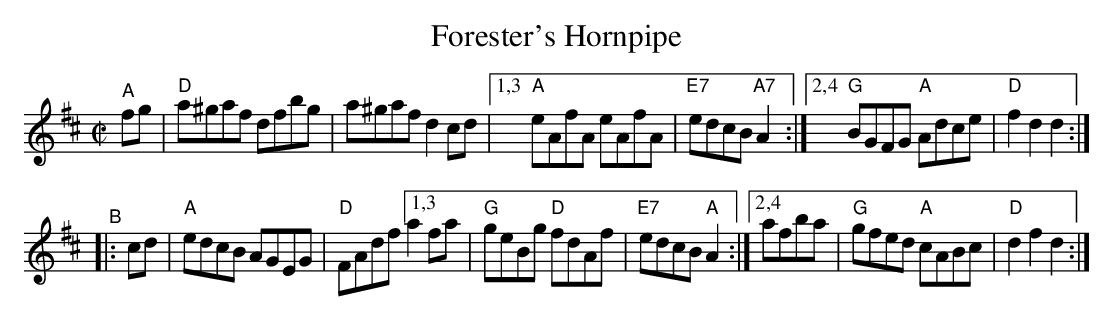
X:1
T: Forester's Hornpipe
M: C|
L: 1/8
K: D
"^A" fg |\
"D"a^gaf dfbg | a^gaf d2cd |[1,3\
"A"eAfA eAfA | "E7"edcB "A7"A2 :|[2,4\
"G"BGFG "A"Adce | "D"f2d2 d2 :|
"^B"|: cd |\
"A"edcB AGEG | "D"FAdf \
  [1,3 a2fa | "G"geBg "D"fdAf | "E7"edcB "A"A2 \
:|[2,4 afba | "G"gfed "A"cABc | "D"d2f2 d2 :|
